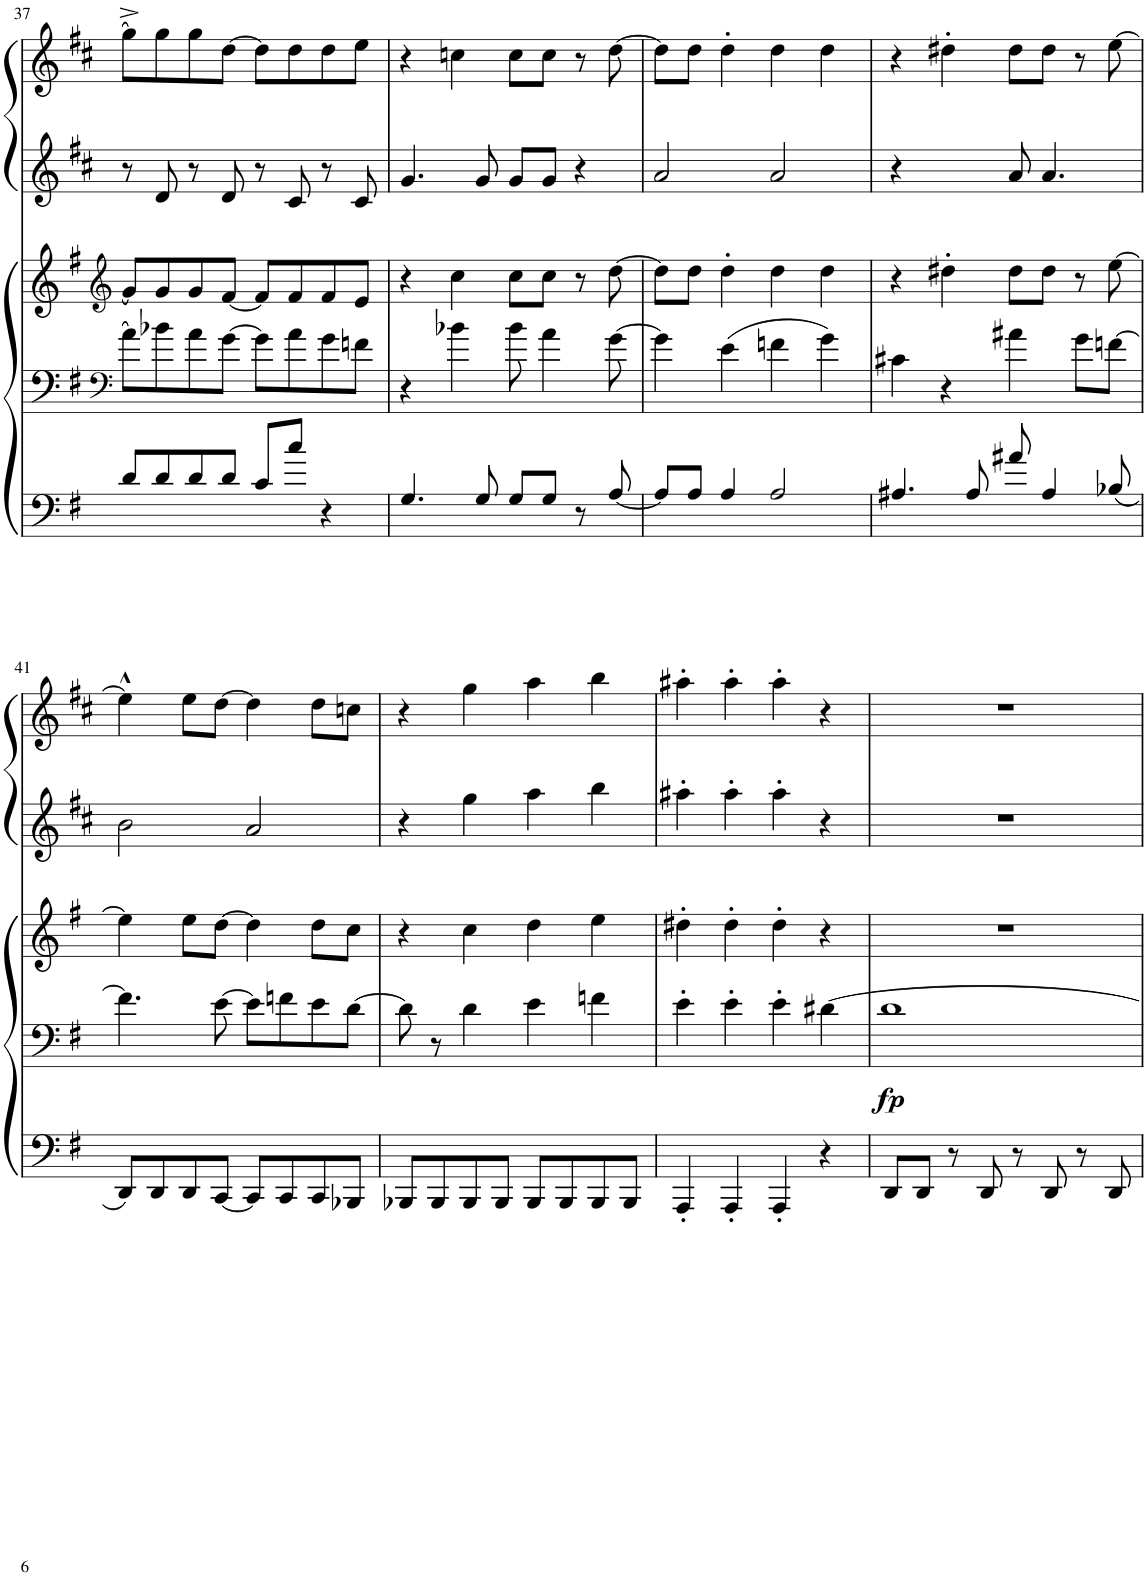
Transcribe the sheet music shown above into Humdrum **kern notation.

**kern	**kern	**kern	**dynam	**kern	**kern
*part2	*part2	*part2	*part2	*part1	*part1
*staff5	*staff4	*staff3	*staff3/4/5	*staff2	*staff1
!!LO:PB:g=z
*clefF4	*clefF4	*clefG2	*	*clefG2	*clefG2
*k[f#]	*k[f#]	*k[f#]	*	*k[f#c#]	*k[f#c#]
*M2/2	*M2/2	*M2/2	*	*M2/2	*M2/2
=37	=37	=37	=37	=37	=37
8d/L	8a\L]	8g/L]	.	8r	8gg^\L]
8d/	8b-X\	8g/	.	8d/	8gg\
8d/	8a\	8g/	.	8r	8gg\
8d/J	[>8g\J	[<8f#/J	.	8d/	[>8dd\J
8c/L	8g\L]	8f#/L]	.	8r	8dd\L]
8cc/J	8a\	8f#/	.	8c#/	8dd\
4r	8g\	8f#/	.	8r	8dd\
.	8fn\J	8e/J	.	8c#/	8ee\J
=38	=38	=38	=38	=38	=38
4.G/	4r	4r	.	4.g/	4r
.	4b-X\	4cc\	.	.	4ccn\
8G/	.	.	.	8g/	.
8G/L	8b-\	8cc\L	.	8g/L	8cc\L
8G/J	4a\	8cc\J	.	8g/J	8cc\J
8r	.	8r	.	4r	8r
[<8A/	[>8g\	[>8dd\	.	.	[>8dd\
=39	=39	=39	=39	=39	=39
8A/L]	4g\]	8dd\L]	.	2a/	8dd\L]
8A/J	.	8dd\J	.	.	8dd\J
4A/	4e\	4dd'\	.	.	4dd'\
2A/	4fn\	4dd\	.	2a/	4dd\
.	4g\	4dd\	.	.	4dd\
=40	=40	=40	=40	=40	=40
4.A#X/	4c#X\	4r	.	4r	4r
.	4r	4dd#X'\	.	4ryy	4dd#X'\
8A#/	.	.	.	.	.
8a#X/	4a#X\	8dd#\L	.	8a/	8dd#\L
4A#/	.	8dd#\J	.	4.a/	8dd#\J
.	8g\L	8r	.	.	8r
8B-X/	[>8fn\J	[>8ee\	.	.	[>8ee\
!!LO:LB:g=z
=41	=41	=41	=41	=41	=41
8DD/L	4.f\]	4ee\]	.	2b\	4ee^^\]
8DD/	.	.	.	.	.
8DD/	.	8ee\L	.	.	8ee\L
[<8CC/J	[>8e\	[>8dd\J	.	.	[>8dd\J
8CC/L]	8e\L]	4dd\]	.	2a/	4dd\]
8CC/	8fn\	.	.	.	.
8CC/	8e\	8dd\L	.	.	8dd\L
8BBB-X/J	[>8d\J	8cc\J	.	.	8ccn\J
=42	=42	=42	=42	=42	=42
8BBB-X/L	8d\]	4r	.	4r	4r
8BBB-/	8r	.	.	.	.
8BBB-/	4d\	4cc\	.	4gg\	4gg\
8BBB-/J	.	.	.	.	.
8BBB-/L	4e\	4dd\	.	4aa\	4aa\
8BBB-/	.	.	.	.	.
8BBB-/	4fn\	4ee\	.	4bb\	4bb\
8BBB-/J	.	.	.	.	.
=43	=43	=43	=43	=43	=43
4AAA'/	4e'\	4dd#X'\	.	4aa#X'\	4aa#X'\
4AAA'/	4e'\	4dd#'\	.	4aa#'\	4aa#'\
4AAA'/	4e'\	4dd#'\	.	4aa#'\	4aa#'\
4r	[>4d#X\	4r	.	4r	4r
=44	=44	=44	=44	=44	=44
!	!	!	!LO:DY:b=2	!	!
8DD/L	1d	1r	fp	1r	1r
8DD/J	.	.	.	.	.
8r	.	.	.	.	.
8DD/	.	.	.	.	.
8r	.	.	.	.	.
8DD/	.	.	.	.	.
8r	.	.	.	.	.
8DD/	.	.	.	.	.
=	=	=	=	=	=
*-	*-	*-	*-	*-	*-
